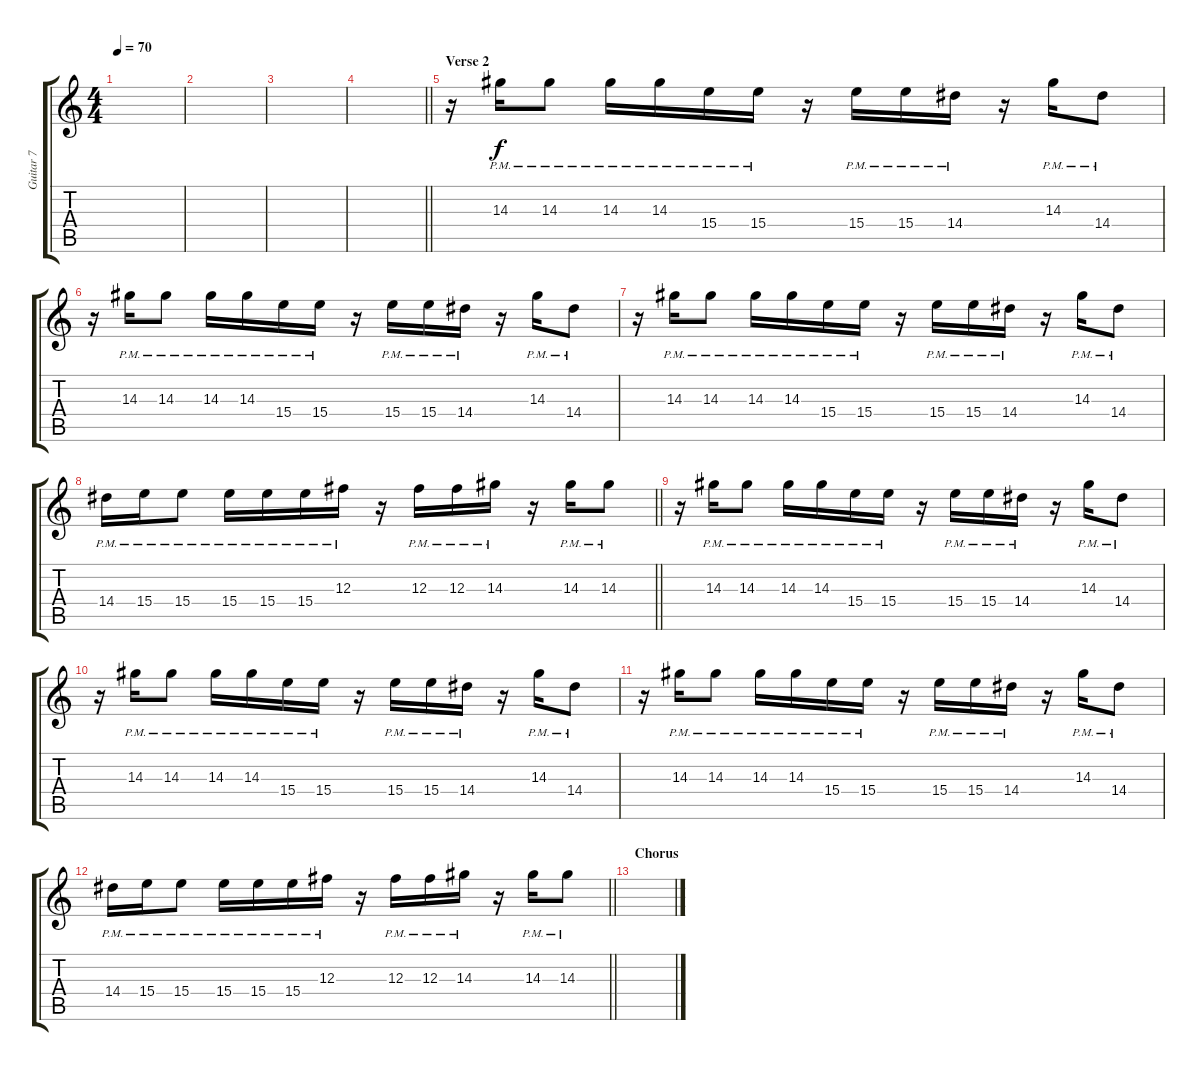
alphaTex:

\track ("Guitar 7" "Guitar 7") {instrument electricguitarclean}
\staff {score tabs}
\tuning (Db4 Ab3 Gb3 Db3 Ab2 Db2) {hide}
\ts (4 4)
\tempo 70
\clef g2
\ks c
|
|
|
\barLineRight lightlight
|
\section ("" "Verse 2")
r.16 14.3{pm}.16 14.3{pm}.8 14.3{pm}.16 14.3{pm}.16 15.4{pm}.16 15.4{pm}.16 r.16 15.4{pm}.16 15.4{pm}.16 14.4{pm}.16 r.16 14.3{pm}.16 14.4{pm}.8 |
r.16 14.3{pm}.16 14.3{pm}.8 14.3{pm}.16 14.3{pm}.16 15.4{pm}.16 15.4{pm}.16 r.16 15.4{pm}.16 15.4{pm}.16 14.4{pm}.16 r.16 14.3{pm}.16 14.4{pm}.8 |
r.16 14.3{pm}.16 14.3{pm}.8 14.3{pm}.16 14.3{pm}.16 15.4{pm}.16 15.4{pm}.16 r.16 15.4{pm}.16 15.4{pm}.16 14.4{pm}.16 r.16 14.3{pm}.16 14.4{pm}.8 |
\barLineRight lightlight
14.4{pm}.16 15.4{pm}.16 15.4{pm}.8 15.4{pm}.16 15.4{pm}.16 15.4{pm}.16 12.3{pm}.16 r.16 12.3{pm}.16 12.3{pm}.16 14.3{pm}.16 r.16 14.3{pm}.16 14.3{pm}.8 |
r.16 14.3{pm}.16 14.3{pm}.8 14.3{pm}.16 14.3{pm}.16 15.4{pm}.16 15.4{pm}.16 r.16 15.4{pm}.16 15.4{pm}.16 14.4{pm}.16 r.16 14.3{pm}.16 14.4{pm}.8 |
r.16 14.3{pm}.16 14.3{pm}.8 14.3{pm}.16 14.3{pm}.16 15.4{pm}.16 15.4{pm}.16 r.16 15.4{pm}.16 15.4{pm}.16 14.4{pm}.16 r.16 14.3{pm}.16 14.4{pm}.8 |
r.16 14.3{pm}.16 14.3{pm}.8 14.3{pm}.16 14.3{pm}.16 15.4{pm}.16 15.4{pm}.16 r.16 15.4{pm}.16 15.4{pm}.16 14.4{pm}.16 r.16 14.3{pm}.16 14.4{pm}.8 |
\barLineRight lightlight
14.4{pm}.16 15.4{pm}.16 15.4{pm}.8 15.4{pm}.16 15.4{pm}.16 15.4{pm}.16 12.3{pm}.16 r.16 12.3{pm}.16 12.3{pm}.16 14.3{pm}.16 r.16 14.3{pm}.16 14.3{pm}.8 |
\section ("" "Chorus")
